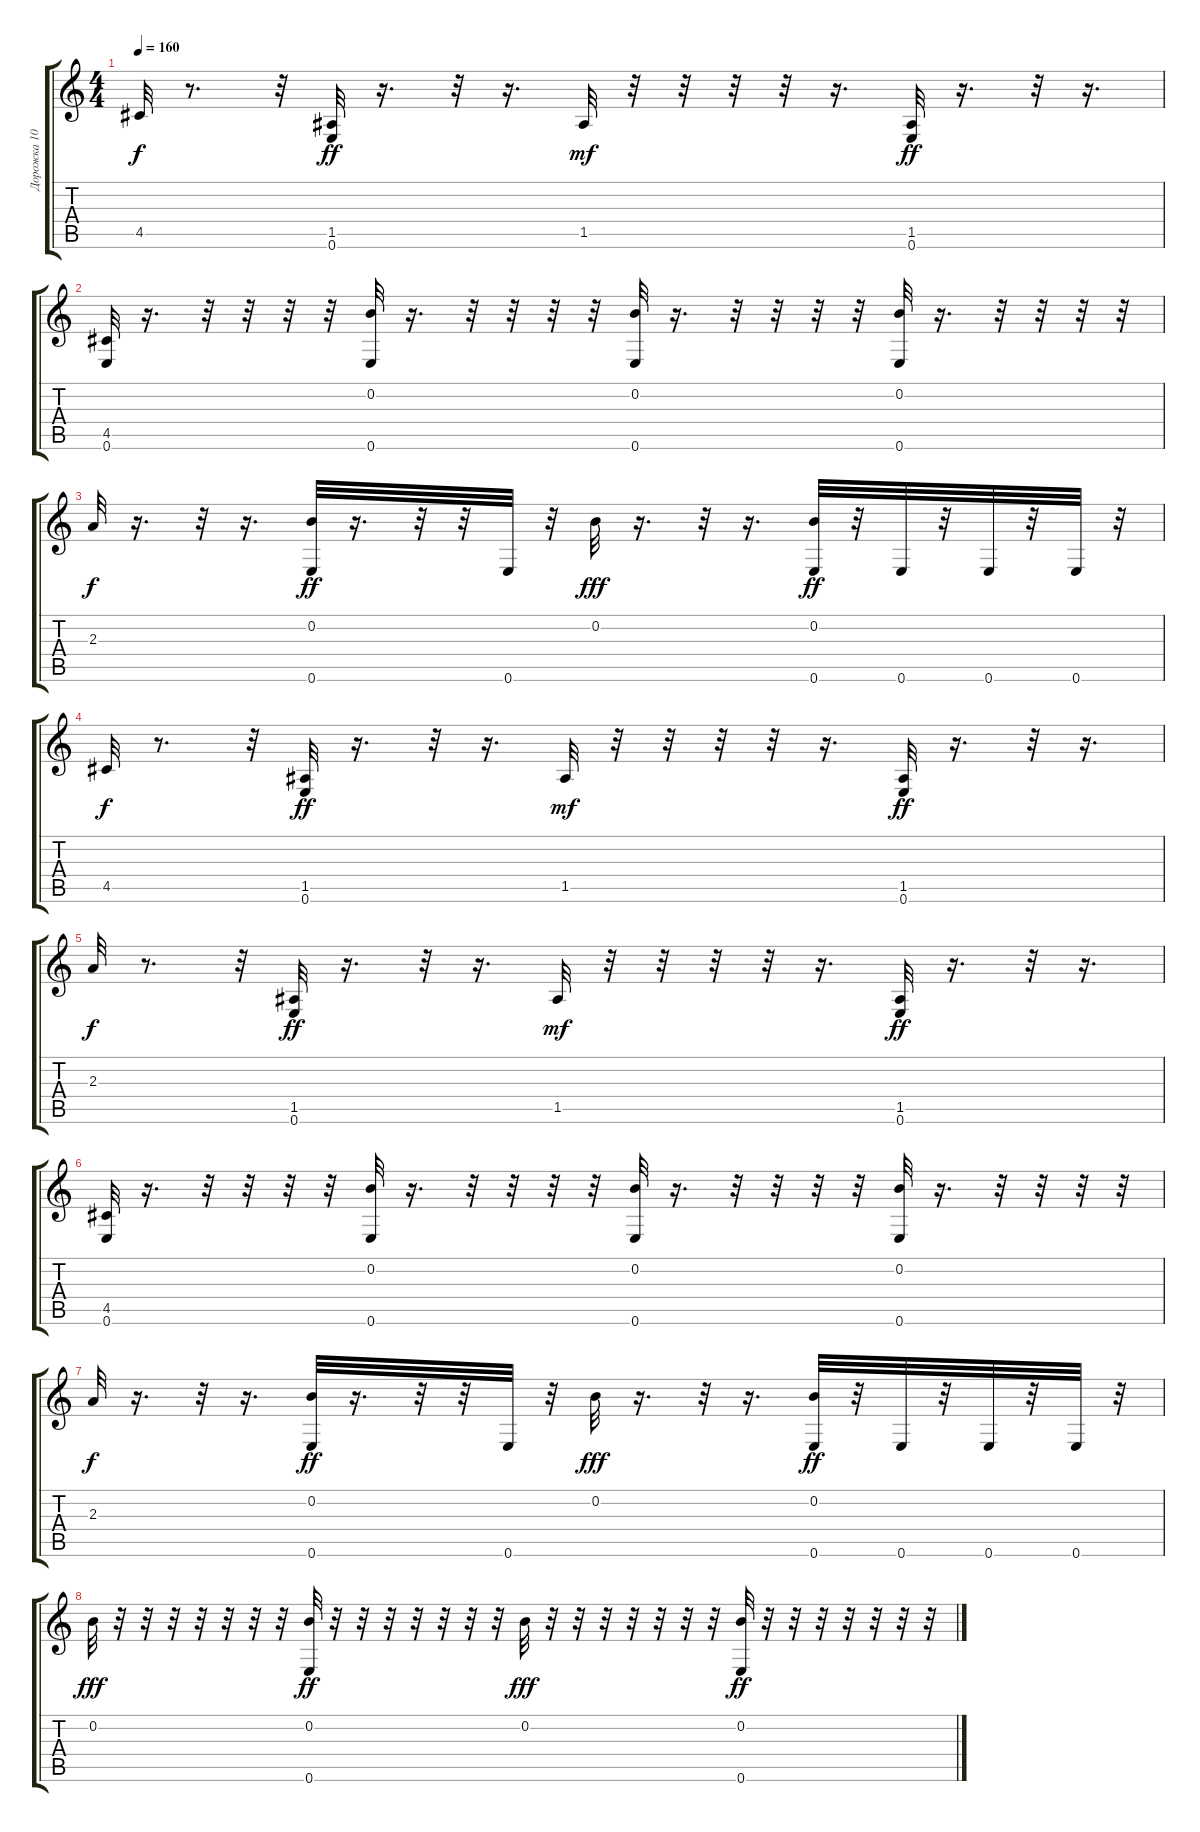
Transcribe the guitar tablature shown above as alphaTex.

\track ("Дорожка 10" "Дорожка 10") {instrument acousticguitarnylon}
\staff {score tabs}
\tuning (E4 B3 G3 D3 A2 E2) {hide}
\ts (4 4)
\tempo 160
\clef g2
\ks c
4.5.32{dy f} r.8{d} r.32 (1.5 0.6).32{dy ff} r.16{d} r.32 r.16{d} 1.5.32{dy mf} r.32 r.32 r.32 r.32 r.16{d} (1.5 0.6).32{dy ff} r.16{d} r.32 r.16{d} |
(4.5 0.6).32 r.16{d} r.32 r.32 r.32 r.32 (0.2 0.6).32 r.16{d} r.32 r.32 r.32 r.32 (0.2 0.6).32 r.16{d} r.32 r.32 r.32 r.32 (0.2 0.6).32 r.16{d} r.32 r.32 r.32 r.32 |
2.3.32{dy f} r.16{d} r.32 r.16{d} (0.2 0.6).32{dy ff} r.16{d} r.32 r.32 0.6.32 r.32 0.2.32{dy fff} r.16{d} r.32 r.16{d} (0.2 0.6).32{dy ff} r.32 0.6.32 r.32 0.6.32 r.32 0.6.32 r.32 |
4.5.32{dy f} r.8{d} r.32 (1.5 0.6).32{dy ff} r.16{d} r.32 r.16{d} 1.5.32{dy mf} r.32 r.32 r.32 r.32 r.16{d} (1.5 0.6).32{dy ff} r.16{d} r.32 r.16{d} |
2.3.32{dy f} r.8{d} r.32 (1.5 0.6).32{dy ff} r.16{d} r.32 r.16{d} 1.5.32{dy mf} r.32 r.32 r.32 r.32 r.16{d} (1.5 0.6).32{dy ff} r.16{d} r.32 r.16{d} |
(4.5 0.6).32 r.16{d} r.32 r.32 r.32 r.32 (0.2 0.6).32 r.16{d} r.32 r.32 r.32 r.32 (0.2 0.6).32 r.16{d} r.32 r.32 r.32 r.32 (0.2 0.6).32 r.16{d} r.32 r.32 r.32 r.32 |
2.3.32{dy f} r.16{d} r.32 r.16{d} (0.2 0.6).32{dy ff} r.16{d} r.32 r.32 0.6.32 r.32 0.2.32{dy fff} r.16{d} r.32 r.16{d} (0.2 0.6).32{dy ff} r.32 0.6.32 r.32 0.6.32 r.32 0.6.32 r.32 |
0.2.32{dy fff} r.32 r.32 r.32 r.32 r.32 r.32 r.32 (0.2 0.6).32{dy ff} r.32 r.32 r.32 r.32 r.32 r.32 r.32 0.2.32{dy fff} r.32 r.32 r.32 r.32 r.32 r.32 r.32 (0.2 0.6).32{dy ff} r.32 r.32 r.32 r.32 r.32 r.32 r.32
